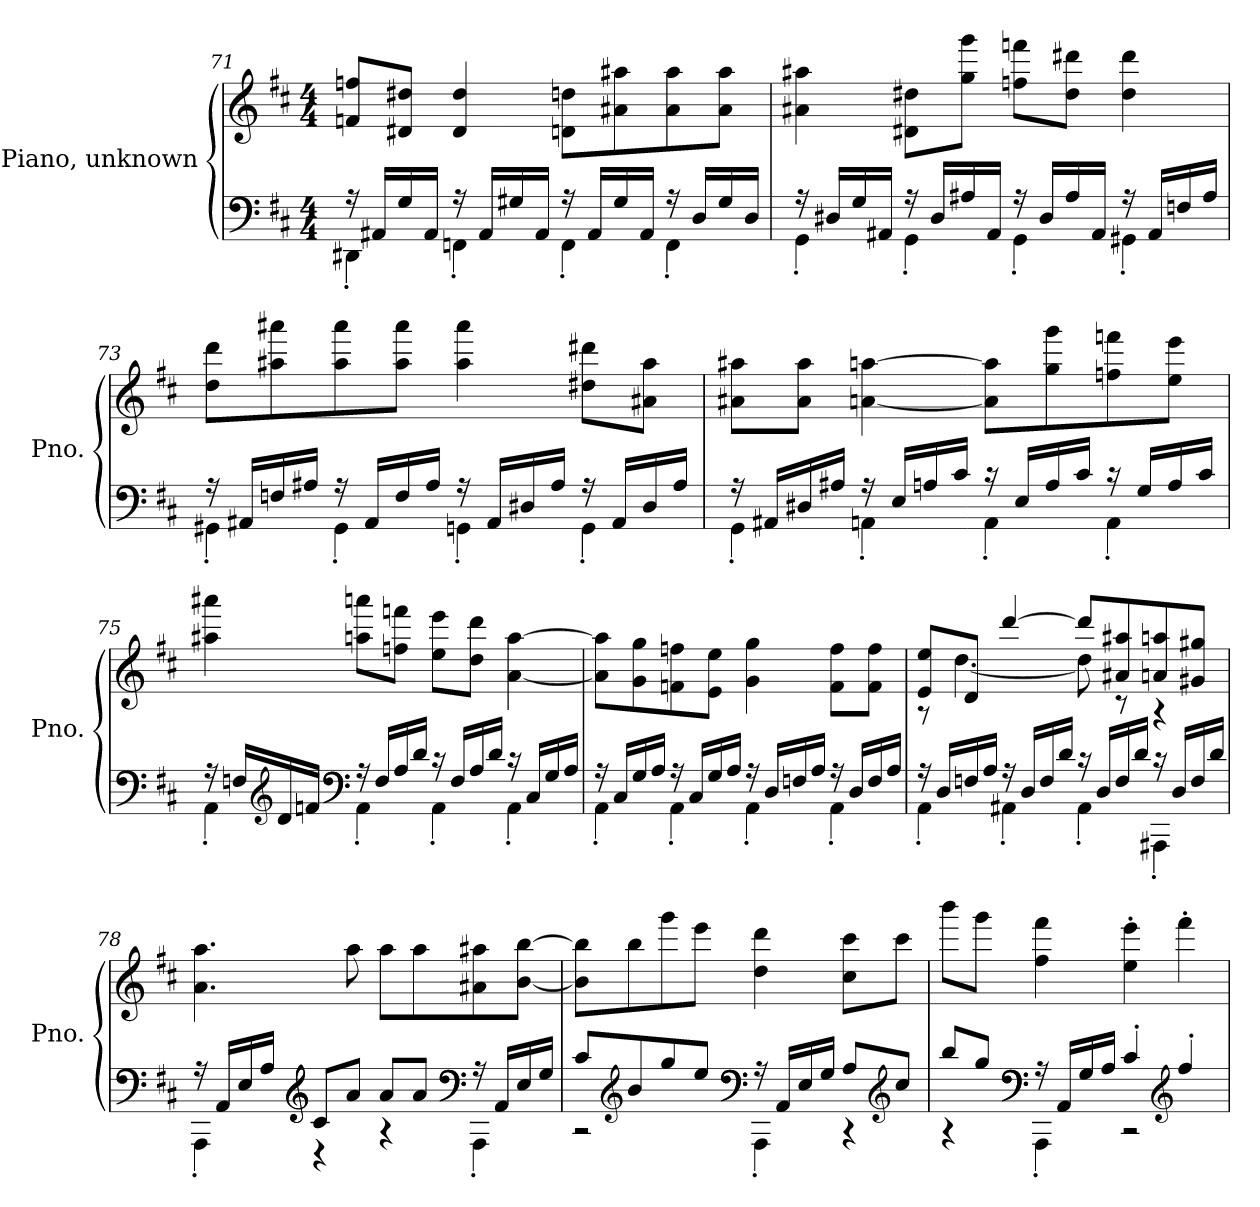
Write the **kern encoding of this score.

**kern	**kern
*part1	*part1
*staff2	*staff1
*I"Piano, unknown	*
*I'Pno.	*
*clefF4	*clefG2
*k[f#c#]	*k[f#c#]
*M4/4	*M4/4
=71	=71
*^	*
16r	4DD#X'\	8fn/ 8ffn/L
16AA#X/LL	.	.
16G/	.	8d#X/ 8dd#X/J
16AA#/JJ	.	.
16r	4FFn'\	4d#/ 4dd#/
16AA#/LL	.	.
16G#X/	.	.
16AA#/JJ	.	.
16r	4FF'\	8dn\ 8ddn\L
16AA#/LL	.	.
16G#/	.	8a#X\ 8aa#X\
16AA#/JJ	.	.
16r	4FF'\	8a#\ 8aa#\
16D/LL	.	.
16G#/	.	8a#\ 8aa#\J
16D/JJ	.	.
!!LO:LB:g=z
=72	=72	=72
16r	4GG'\	4a#X\ 4aa#X\
16D#X/LL	.	.
16G/	.	.
16AA#X/JJ	.	.
16r	4GG'\	8d#X\ 8dd#X\L
16D#/LL	.	.
16A#X/	.	8gg\ 8ggg\J
16AA#/JJ	.	.
16r	4GG'\	8ffn\ 8fffn\L
16D#/LL	.	.
16A#/	.	8dd#\ 8ddd#X\J
16AA#/JJ	.	.
16r	4GG#X'\	4dd#\ 4ddd#\
16AA#/LL	.	.
16Fn/	.	.
16A#/JJ	.	.
=73	=73	=73
16r	4GG#X'\	8dd\ 8ddd\L
16AA#X/LL	.	.
16Fn/	.	8aa#X\ 8aaa#X\
16A#X/JJ	.	.
16r	4GG#'\	8aa#\ 8aaa#\
16AA#/LL	.	.
16F/	.	8aa#\ 8aaa#\J
16A#/JJ	.	.
16r	4GGn'\	4aa#\ 4aaa#\
16AA#/LL	.	.
16D#X/	.	.
16A#/JJ	.	.
16r	4GG'\	8dd#X\ 8ddd#X\L
16AA#/LL	.	.
16D#/	.	8a#X\ 8aa#\J
16A#/JJ	.	.
!!LO:PB:g=z
=74	=74	=74
16r	4GG'\	8a#X\ 8aa#X\L
16AA#X/LL	.	.
16D#X/	.	8a#\ 8aa#\J
16A#X/JJ	.	.
16r	4AAn'\	[4an\ [4aan\
16E/LL	.	.
16An/	.	.
16c#/JJ	.	.
16r	4AA'\	8a\] 8aa\]L
16E/LL	.	.
16A/	.	8gg\ 8ggg\
16c#/JJ	.	.
16r	4AA'\	8ffn\ 8fffn\
16G/LL	.	.
16A/	.	8ee\ 8eee\J
16c#/JJ	.	.
=75	=75	=75
16r	4AA'\	4aa#X\ 4aaa#X\
16Fn/LL	.	.
*clefG2	*	*
16d/	.	.
16fn/JJ	.	.
*clefF4	*	*
16r	4AA'\	8aan\ 8aaan\L
16F/LL	.	.
16A/	.	8ffn\ 8fffn\J
16d/JJ	.	.
16r	4AA'\	8ee\ 8eee\L
16F/LL	.	.
16A/	.	8dd\ 8ddd\J
16d/JJ	.	.
16r	4AA'\	[4a\ [4aa\
16C#/LL	.	.
16G/	.	.
16A/JJ	.	.
!!LO:LB:g=z
=76	=76	=76
16r	4AA'\	8a\] 8aa\]L
16C#/LL	.	.
16G/	.	8g\ 8gg\
16A/JJ	.	.
16r	4AA'\	8fn\ 8ffn\
16C#/LL	.	.
16G/	.	8e\ 8ee\J
16A/JJ	.	.
16r	4AA'\	4g\ 4gg\
16D/LL	.	.
16Fn/	.	.
16A/JJ	.	.
16r	4AA'\	8f\ 8ff\L
16D/LL	.	.
16F/	.	8f\ 8ff\J
16A/JJ	.	.
=77	=77	=77
*	*	*^
16r	4AA'\	8e/ 8ee/L	8r
16D/LL	.	.	.
16Fn/	.	8d/J	[4.dd\
16A/JJ	.	.	.
16r	4AA#X'\	[4ddd/	.
16D/LL	.	.	.
16F/	.	.	.
16d/JJ	.	.	.
16r	4AA#'\	8ddd/L]	8dd\]
16D/LL	.	.	.
16F/	.	8a#X/ 8aa#X/	8r
16d/JJ	.	.	.
16r	4AAA#X'\	8an/ 8aan/	4r
16D/LL	.	.	.
16F/	.	8g#X/ 8gg#X/J	.
16d/JJ	.	.	.
*	*	*v	*v
!!LO:LB:g=z
=78	=78	=78
16r	4AAA'\	4.a\ 4.aa\
16AA/LL	.	.
16E/	.	.
16A/JJ	.	.
*clefG2	*	*
8c#/L	4r	.
8a/J	.	8aa\
8a/L	4r	8aa\L
8a/J	.	8aa\
*clefF4	*	*
16r	4AAA'\	8a#X\ 8aa#X\
16AA/LL	.	.
16E/	.	[8b\ [8bb\J
16G/JJ	.	.
=79	=79	=79
8c#/L	2r	8b\] 8bb\]L
*clefG2	*	*
8b/	.	8bb\
8gg/	.	8ggg\
8ee/J	.	8eee\J
*clefF4	*	*
16r	4AAA'\	4dd\ 4ddd\
16AA/LL	.	.
16E/	.	.
16G/JJ	.	.
8A/L	4r	8cc#\ 8ccc#\L
*clefG2	*	*
8cc#/J	.	8ccc#\J
!!LO:LB:g=z
=80	=80	=80
8bb/L	4r	8bbb\L
8gg/J	.	8ggg\J
*clefF4	*	*
16r	4AAA'\	4ff#\ 4fff#\
16AA/LL	.	.
16G/	.	.
16A/JJ	.	.
4c#'/	2r	4ee\' 4eee\'
*clefG2	*	*
4ff#'/	.	4fff#'\
*v	*v	*
=	=
*-	*-
